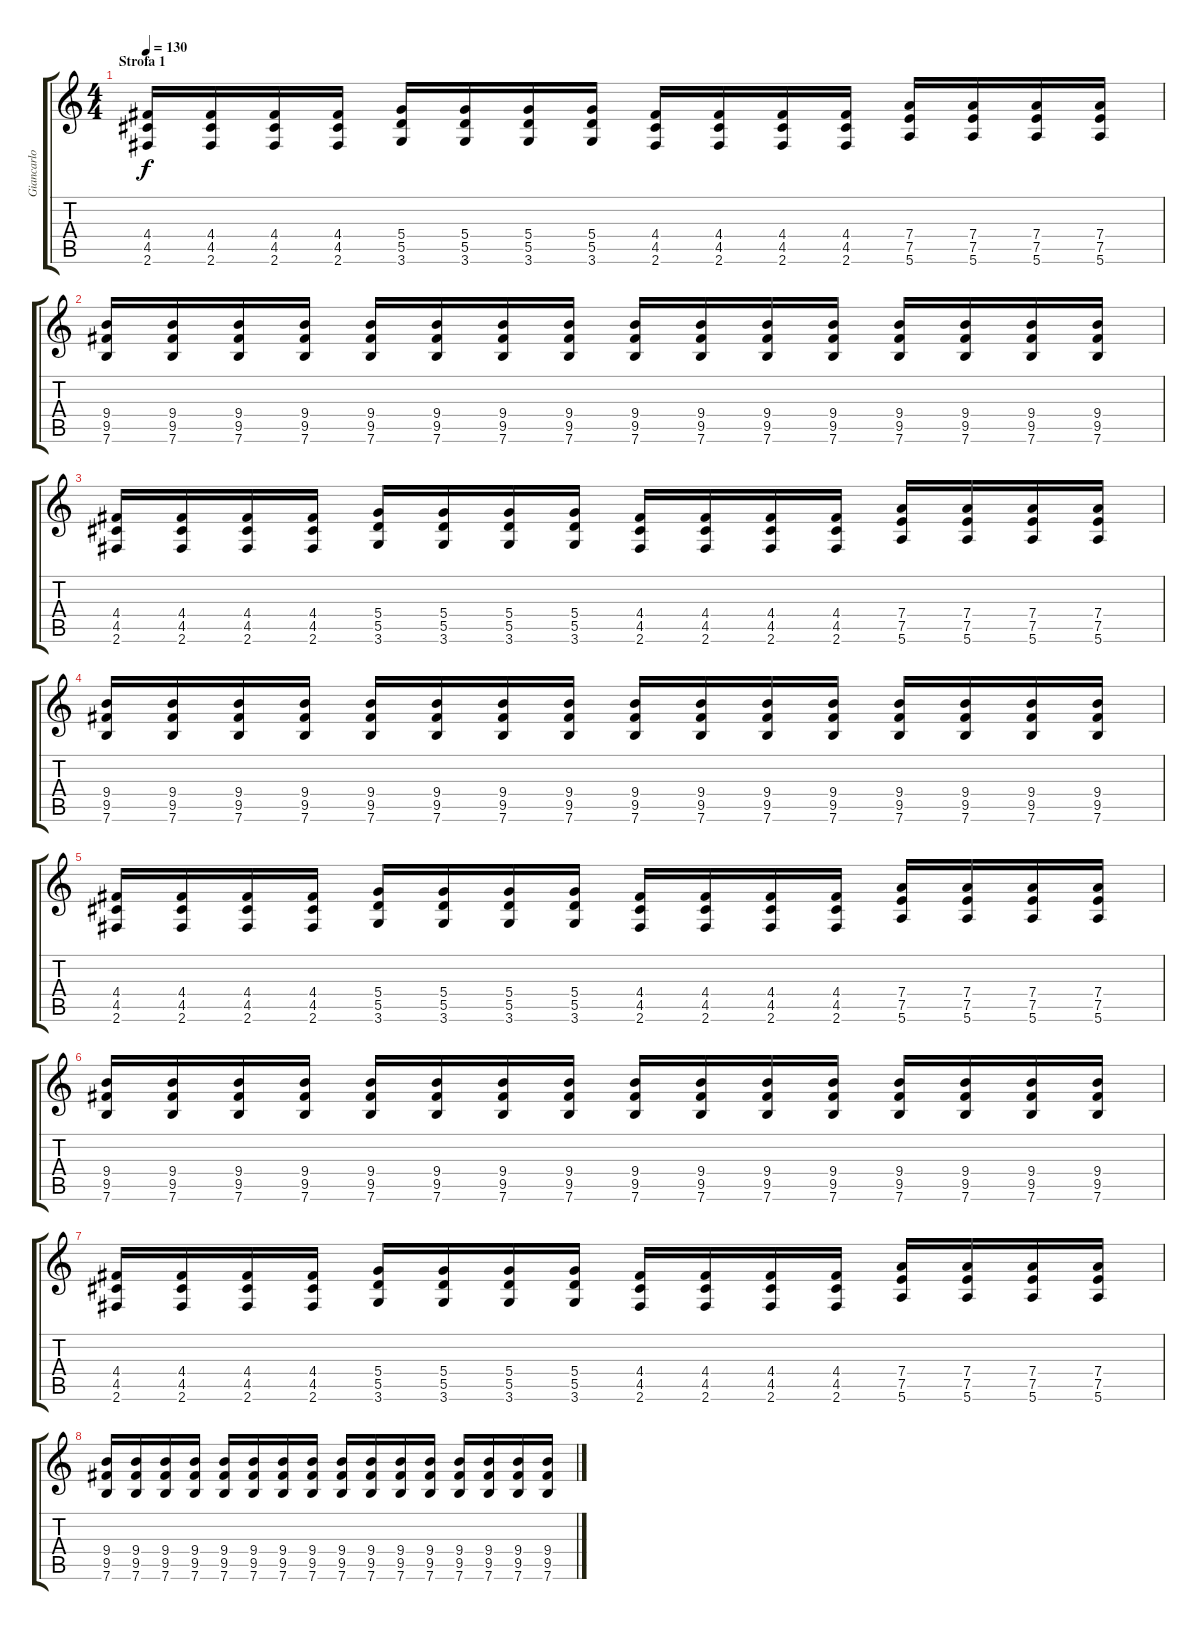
\track ("Giancarlo" "Giancarlo") {instrument distortionguitar}
\staff {score tabs}
\tuning (E4 B3 G3 D3 A2 E2) {hide}
\ts (4 4)
\section ("" "Strofa 1")
\tempo 130
\clef g2
\ks c
(4.4 4.5 2.6).16{dy f} (4.4 4.5 2.6).16 (4.4 4.5 2.6).16 (4.4 4.5 2.6).16 (5.4 5.5 3.6).16 (5.4 5.5 3.6).16 (5.4 5.5 3.6).16 (5.4 5.5 3.6).16 (4.4 4.5 2.6).16 (4.4 4.5 2.6).16 (4.4 4.5 2.6).16 (4.4 4.5 2.6).16 (7.4 7.5 5.6).16 (7.4 7.5 5.6).16 (7.4 7.5 5.6).16 (7.4 7.5 5.6).16 |
(9.4 9.5 7.6).16 (9.4 9.5 7.6).16 (9.4 9.5 7.6).16 (9.4 9.5 7.6).16 (9.4 9.5 7.6).16 (9.4 9.5 7.6).16 (9.4 9.5 7.6).16 (9.4 9.5 7.6).16 (9.4 9.5 7.6).16 (9.4 9.5 7.6).16 (9.4 9.5 7.6).16 (9.4 9.5 7.6).16 (9.4 9.5 7.6).16 (9.4 9.5 7.6).16 (9.4 9.5 7.6).16 (9.4 9.5 7.6).16 |
(4.4 4.5 2.6).16 (4.4 4.5 2.6).16 (4.4 4.5 2.6).16 (4.4 4.5 2.6).16 (5.4 5.5 3.6).16 (5.4 5.5 3.6).16 (5.4 5.5 3.6).16 (5.4 5.5 3.6).16 (4.4 4.5 2.6).16 (4.4 4.5 2.6).16 (4.4 4.5 2.6).16 (4.4 4.5 2.6).16 (7.4 7.5 5.6).16 (7.4 7.5 5.6).16 (7.4 7.5 5.6).16 (7.4 7.5 5.6).16 |
(9.4 9.5 7.6).16 (9.4 9.5 7.6).16 (9.4 9.5 7.6).16 (9.4 9.5 7.6).16 (9.4 9.5 7.6).16 (9.4 9.5 7.6).16 (9.4 9.5 7.6).16 (9.4 9.5 7.6).16 (9.4 9.5 7.6).16 (9.4 9.5 7.6).16 (9.4 9.5 7.6).16 (9.4 9.5 7.6).16 (9.4 9.5 7.6).16 (9.4 9.5 7.6).16 (9.4 9.5 7.6).16 (9.4 9.5 7.6).16 |
(4.4 4.5 2.6).16 (4.4 4.5 2.6).16 (4.4 4.5 2.6).16 (4.4 4.5 2.6).16 (5.4 5.5 3.6).16 (5.4 5.5 3.6).16 (5.4 5.5 3.6).16 (5.4 5.5 3.6).16 (4.4 4.5 2.6).16 (4.4 4.5 2.6).16 (4.4 4.5 2.6).16 (4.4 4.5 2.6).16 (7.4 7.5 5.6).16 (7.4 7.5 5.6).16 (7.4 7.5 5.6).16 (7.4 7.5 5.6).16 |
(9.4 9.5 7.6).16 (9.4 9.5 7.6).16 (9.4 9.5 7.6).16 (9.4 9.5 7.6).16 (9.4 9.5 7.6).16 (9.4 9.5 7.6).16 (9.4 9.5 7.6).16 (9.4 9.5 7.6).16 (9.4 9.5 7.6).16 (9.4 9.5 7.6).16 (9.4 9.5 7.6).16 (9.4 9.5 7.6).16 (9.4 9.5 7.6).16 (9.4 9.5 7.6).16 (9.4 9.5 7.6).16 (9.4 9.5 7.6).16 |
(4.4 4.5 2.6).16 (4.4 4.5 2.6).16 (4.4 4.5 2.6).16 (4.4 4.5 2.6).16 (5.4 5.5 3.6).16 (5.4 5.5 3.6).16 (5.4 5.5 3.6).16 (5.4 5.5 3.6).16 (4.4 4.5 2.6).16 (4.4 4.5 2.6).16 (4.4 4.5 2.6).16 (4.4 4.5 2.6).16 (7.4 7.5 5.6).16 (7.4 7.5 5.6).16 (7.4 7.5 5.6).16 (7.4 7.5 5.6).16 |
(9.4 9.5 7.6).16 (9.4 9.5 7.6).16 (9.4 9.5 7.6).16 (9.4 9.5 7.6).16 (9.4 9.5 7.6).16 (9.4 9.5 7.6).16 (9.4 9.5 7.6).16 (9.4 9.5 7.6).16 (9.4 9.5 7.6).16 (9.4 9.5 7.6).16 (9.4 9.5 7.6).16 (9.4 9.5 7.6).16 (9.4 9.5 7.6).16 (9.4 9.5 7.6).16 (9.4 9.5 7.6).16 (9.4 9.5 7.6).16
